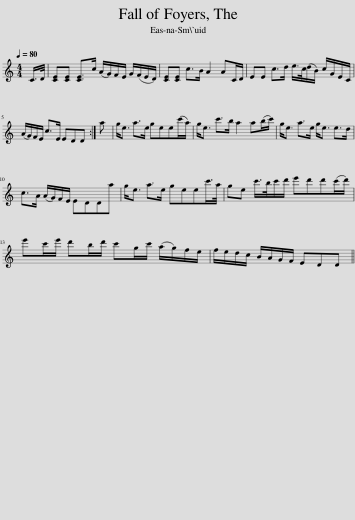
X:1
L:1/8
Q:1/4=80
M:4/4
I:linebreak $
K:C
V:1 treble
V:1
 C/>D/ | [CE][CE] [CE]>c (A/G/)F/E/ G/(F/E/D/) | [CE][CE] c>B A2 AC/D/ | EE c>d e/>c/(d/B/) c/G/E/C/ |$ (A/G/)F/E/ c>E EDD :| %5
 a | g<e a>e gee(c'/a/) | g<e c'>b a2 a(b/c'/) | g<e a>e g<e e>d |$ c>A (A/G/)F/E/ EDDa | %10
 g<e a>e geec'/>a/ | ge c'/>b/c'/d'/ e'd'd'(c'/d'/) |$ e'c'/e'/ d'b/d'/ c'g/c'/ (a/g/)f/e/ | f/e/d/c/ B/A/G/F/ EDD || %14
